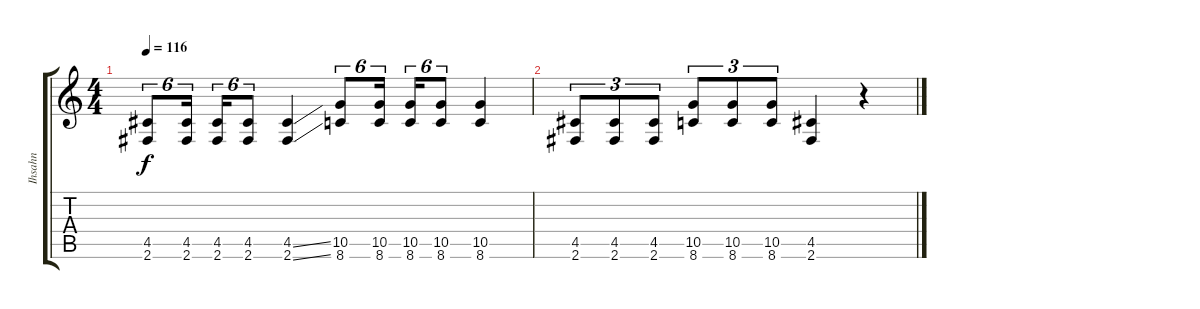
\track ("Ihsahn" "Ihsahn") {instrument overdrivenguitar}
\staff {score tabs}
\tuning (E4 B3 G3 D3 A2 E2) {hide}
\ts (4 4)
\tempo 116
\clef g2
\ks c
(4.5 2.6).8{tu (6 4) dy f} (4.5 2.6).16{tu (6 4)} (4.5 2.6).16{tu (6 4)} (4.5 2.6).8{tu (6 4)} (4.5{ss} 2.6{ss}).4 (10.5 8.6).8{tu (6 4)} (10.5 8.6).16{tu (6 4)} (10.5 8.6).16{tu (6 4)} (10.5 8.6).8{tu (6 4)} (10.5 8.6).4 |
(4.5 2.6).8{tu (3 2)} (4.5 2.6).8{tu (3 2)} (4.5 2.6).8{tu (3 2)} (10.5 8.6).8{tu (3 2)} (10.5 8.6).8{tu (3 2)} (10.5 8.6).8{tu (3 2)} (4.5 2.6).4 r.4
